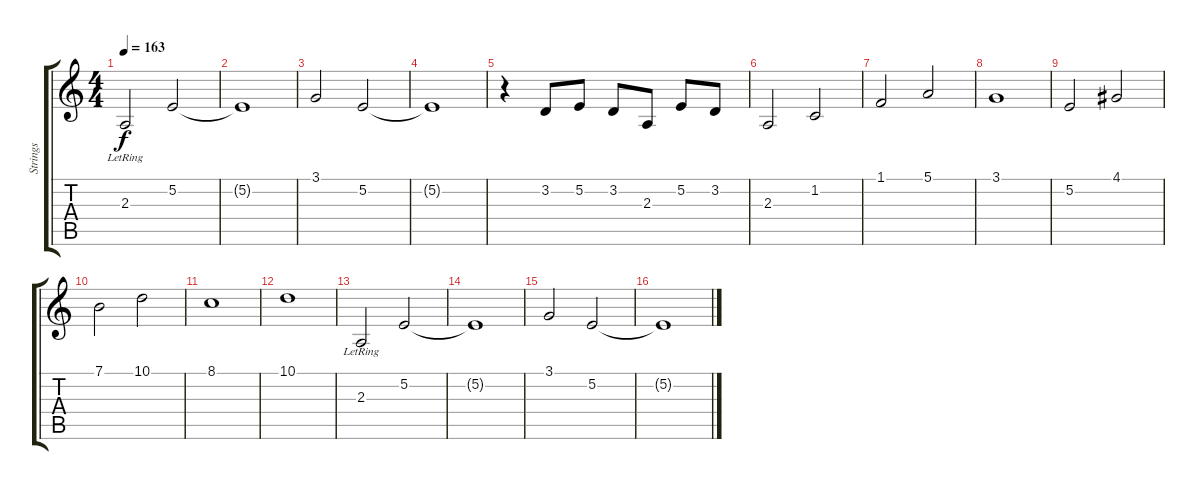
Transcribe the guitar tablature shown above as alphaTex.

\track ("Strings" "Strings") {instrument stringensemble1}
\staff {score tabs}
\tuning (E4 B3 G3 D3 A2 D2) {hide}
\ts (4 4)
\tempo 163
\clef g2
\ks c
2.3{lr}.2{dy f} 5.2.2 |
5.2{t}.1 |
3.1.2 5.2.2 |
5.2{t}.1 |
r.4 3.2.8 5.2.8 3.2.8 2.3.8 5.2.8 3.2.8 |
2.3.2 1.2.2 |
1.1.2 5.1.2 |
3.1.1 |
5.2.2 4.1.2 |
7.1.2 10.1.2 |
8.1.1 |
10.1.1 |
2.3{lr}.2 5.2.2 |
5.2{t}.1 |
3.1.2 5.2.2 |
5.2{t}.1
